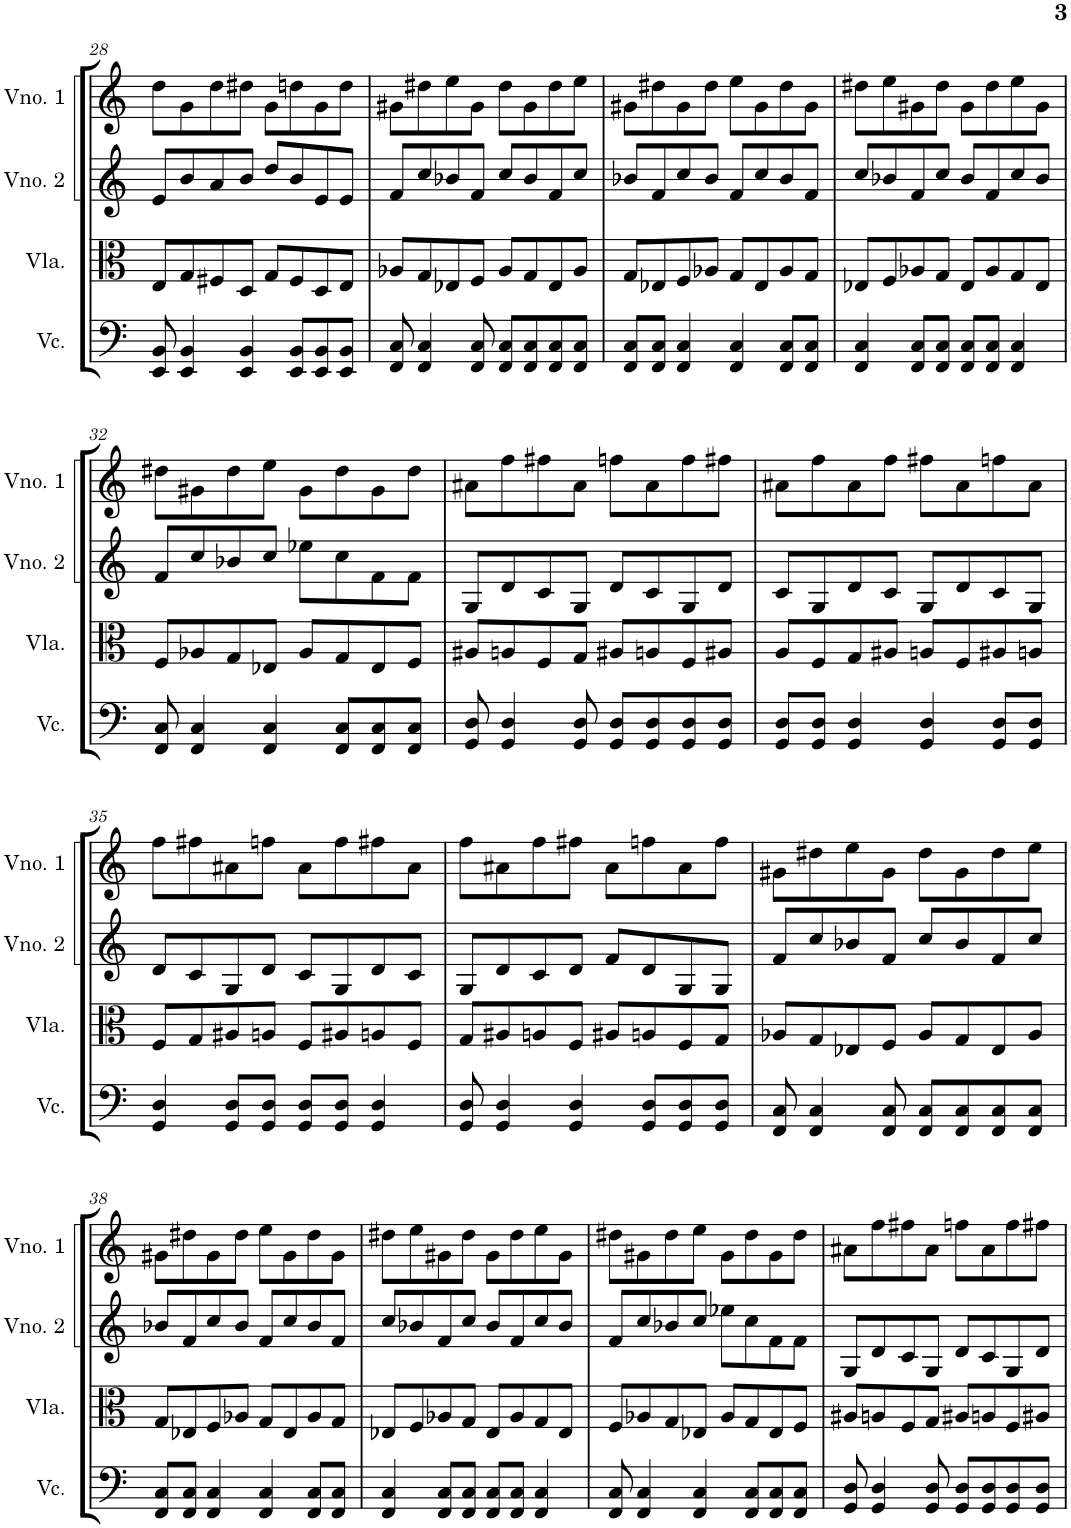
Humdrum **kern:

**kern	**kern	**kern	**kern
*part4	*part3	*part2	*part1
*staff4	*staff3	*staff2	*staff1
*I"Violoncelo	*I"Viola	*I"Violino 2	*I"Violino 1
*I'Vc.	*I'Vla.	*I'Vno. 2	*I'Vno. 1
!!LO:PB:g=z
*clefF4	*clefC3	*clefG2	*clefG2
*k[]	*k[]	*k[]	*k[]
*M4/4	*M4/4	*M4/4	*M4/4
=28	=28	=28	=28
8EE/ 8BB/	8E/L	8e/L	8dd\L
4EE/ 4BB/	8G/	8b/	8g\
.	8F#X/	8a/	8dd\
4EE/ 4BB/	8D/J	8b/J	8dd#X\J
.	8G/L	8dd/L	8g\L
8EE/ 8BB/L	8F#/	8b/	8ddn\
8EE/ 8BB/	8D/	8e/	8g\
8EE/ 8BB/J	8E/J	8e/J	8dd\J
=29	=29	=29	=29
8FF/ 8C/	8A-X/L	8f/L	8g#X\L
4FF/ 4C/	8G/	8cc/	8dd#X\
.	8E-X/	8b-X/	8ee\
8FF/ 8C/	8F/J	8f/J	8g#\J
8FF/ 8C/L	8A-/L	8cc/L	8dd#\L
8FF/ 8C/	8G/	8b-/	8g#\
8FF/ 8C/	8E-/	8f/	8dd#\
8FF/ 8C/J	8A-/J	8cc/J	8ee\J
=30	=30	=30	=30
8FF/ 8C/L	8G/L	8b-X/L	8g#X\L
8FF/ 8C/J	8E-X/	8f/	8dd#X\
4FF/ 4C/	8F/	8cc/	8g#\
.	8A-X/J	8b-/J	8dd#\J
4FF/ 4C/	8G/L	8f/L	8ee\L
.	8E-/	8cc/	8g#\
8FF/ 8C/L	8A-/	8b-/	8dd#\
8FF/ 8C/J	8G/J	8f/J	8g#\J
=31	=31	=31	=31
4FF/ 4C/	8E-X/L	8cc/L	8dd#X\L
.	8F/	8b-X/	8ee\
8FF/ 8C/L	8A-X/	8f/	8g#X\
8FF/ 8C/J	8G/J	8cc/J	8dd#\J
8FF/ 8C/L	8E-/L	8b-/L	8g#\L
8FF/ 8C/J	8A-/	8f/	8dd#\
4FF/ 4C/	8G/	8cc/	8ee\
.	8E-/J	8b-/J	8g#\J
!!LO:LB:g=z
=32	=32	=32	=32
8FF/ 8C/	8F/L	8f/L	8dd#X\L
4FF/ 4C/	8A-X/	8cc/	8g#X\
.	8G/	8b-X/	8dd#\
4FF/ 4C/	8E-X/J	8cc/J	8ee\J
.	8A-/L	8ee-X\L	8g#\L
8FF/ 8C/L	8G/	8cc\	8dd#\
8FF/ 8C/	8E-/	8f\	8g#\
8FF/ 8C/J	8F/J	8f\J	8dd#\J
=33	=33	=33	=33
8GG/ 8D/	8A#X/L	8G/L	8a#X\L
4GG/ 4D/	8An/	8d/	8ff\
.	8F/	8c/	8ff#X\
8GG/ 8D/	8G/J	8G/J	8a#\J
8GG/ 8D/L	8A#X/L	8d/L	8ffn\L
8GG/ 8D/	8An/	8c/	8a#\
8GG/ 8D/	8F/	8G/	8ff\
8GG/ 8D/J	8A#X/J	8d/J	8ff#X\J
=34	=34	=34	=34
8GG/ 8D/L	8A/L	8c/L	8a#X\L
8GG/ 8D/J	8F/	8G/	8ff\
4GG/ 4D/	8G/	8d/	8a#\
.	8A#X/J	8c/J	8ff\J
4GG/ 4D/	8An/L	8G/L	8ff#X\L
.	8F/	8d/	8a#\
8GG/ 8D/L	8A#X/	8c/	8ffn\
8GG/ 8D/J	8An/J	8G/J	8a#\J
!!LO:LB:g=z
=35	=35	=35	=35
4GG/ 4D/	8F/L	8d/L	8ff\L
.	8G/	8c/	8ff#X\
8GG/ 8D/L	8A#X/	8G/	8a#X\
8GG/ 8D/J	8An/J	8d/J	8ffn\J
8GG/ 8D/L	8F/L	8c/L	8a#\L
8GG/ 8D/J	8A#X/	8G/	8ff\
4GG/ 4D/	8An/	8d/	8ff#X\
.	8F/J	8c/J	8a#\J
=36	=36	=36	=36
8GG/ 8D/	8G/L	8G/L	8ff\L
4GG/ 4D/	8A#X/	8d/	8a#X\
.	8An/	8c/	8ff\
4GG/ 4D/	8F/J	8d/J	8ff#X\J
.	8A#X/L	8f/L	8a#\L
8GG/ 8D/L	8An/	8d/	8ffn\
8GG/ 8D/	8F/	8G/	8a#\
8GG/ 8D/J	8G/J	8G/J	8ff\J
=37	=37	=37	=37
8FF/ 8C/	8A-X/L	8f/L	8g#X\L
4FF/ 4C/	8G/	8cc/	8dd#X\
.	8E-X/	8b-X/	8ee\
8FF/ 8C/	8F/J	8f/J	8g#\J
8FF/ 8C/L	8A-/L	8cc/L	8dd#\L
8FF/ 8C/	8G/	8b-/	8g#\
8FF/ 8C/	8E-/	8f/	8dd#\
8FF/ 8C/J	8A-/J	8cc/J	8ee\J
!!LO:LB:g=z
=38	=38	=38	=38
8FF/ 8C/L	8G/L	8b-X/L	8g#X\L
8FF/ 8C/J	8E-X/	8f/	8dd#X\
4FF/ 4C/	8F/	8cc/	8g#\
.	8A-X/J	8b-/J	8dd#\J
4FF/ 4C/	8G/L	8f/L	8ee\L
.	8E-/	8cc/	8g#\
8FF/ 8C/L	8A-/	8b-/	8dd#\
8FF/ 8C/J	8G/J	8f/J	8g#\J
=39	=39	=39	=39
4FF/ 4C/	8E-X/L	8cc/L	8dd#X\L
.	8F/	8b-X/	8ee\
8FF/ 8C/L	8A-X/	8f/	8g#X\
8FF/ 8C/J	8G/J	8cc/J	8dd#\J
8FF/ 8C/L	8E-/L	8b-/L	8g#\L
8FF/ 8C/J	8A-/	8f/	8dd#\
4FF/ 4C/	8G/	8cc/	8ee\
.	8E-/J	8b-/J	8g#\J
=40	=40	=40	=40
8FF/ 8C/	8F/L	8f/L	8dd#X\L
4FF/ 4C/	8A-X/	8cc/	8g#X\
.	8G/	8b-X/	8dd#\
4FF/ 4C/	8E-X/J	8cc/J	8ee\J
.	8A-/L	8ee-X\L	8g#\L
8FF/ 8C/L	8G/	8cc\	8dd#\
8FF/ 8C/	8E-/	8f\	8g#\
8FF/ 8C/J	8F/J	8f\J	8dd#\J
=41	=41	=41	=41
8GG/ 8D/	8A#X/L	8G/L	8a#X\L
4GG/ 4D/	8An/	8d/	8ff\
.	8F/	8c/	8ff#X\
8GG/ 8D/	8G/J	8G/J	8a#\J
8GG/ 8D/L	8A#X/L	8d/L	8ffn\L
8GG/ 8D/	8An/	8c/	8a#\
8GG/ 8D/	8F/	8G/	8ff\
8GG/ 8D/J	8A#X/J	8d/J	8ff#X\J
=	=	=	=
*-	*-	*-	*-
